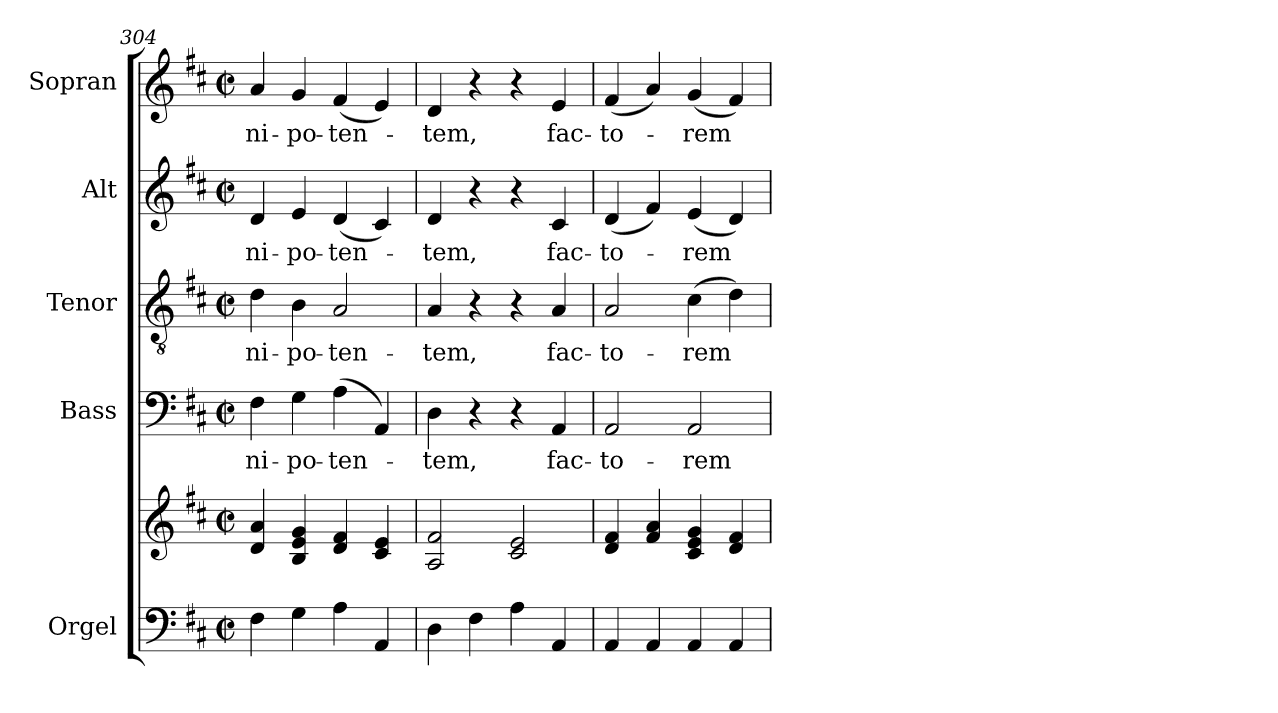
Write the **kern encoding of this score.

**kern	**kern	**kern	**text	**kern	**text	**kern	**text	**kern	**text
*part5	*part5	*part4	*part4	*part3	*part3	*part2	*part2	*part1	*part1
*staff6	*staff5	*staff4	*staff4	*staff3	*staff3	*staff2	*staff2	*staff1	*staff1
*I"Orgel	*	*I"Bass	*	*I"Tenor	*	*I"Alt	*	*I"Sopran	*
*I'Org.	*	*I'B.	*	*I'T.	*	*I'A.	*	*I'S.	*
*clefF4	*clefG2	*clefF4	*	*clefGv2	*	*clefG2	*	*clefG2	*
*k[f#c#]	*k[f#c#]	*k[f#c#]	*	*k[f#c#]	*	*k[f#c#]	*	*k[f#c#]	*
*D:	*D:	*D:	*	*D:	*	*D:	*	*D:	*
*M2/2	*M2/2	*M2/2	*	*M2/2	*	*M2/2	*	*M2/2	*
*met(c|)	*met(c|)	*met(c|)	*	*met(c|)	*	*met(c|)	*	*met(c|)	*
=304	=304	=304	=304	=304	=304	=304	=304	=304	=304
!	!	!	!LO:LY:b	!	!LO:LY:b	!	!LO:LY:b	!	!LO:LY:b
4F#\	4d/ 4a/	4F#\	-ni-	4d\	-ni-	4d/	-ni-	4a/	-ni-
!	!	!	!LO:LY:b	!	!LO:LY:b	!	!LO:LY:b	!	!LO:LY:b
4G\	4B/ 4e/ 4g/	4G\	-po-	4B\	-po-	4e/	-po-	4g/	-po-
!	!	!	!LO:LY:b	!	!LO:LY:b	!	!LO:LY:b	!	!LO:LY:b
4A\	4d/ 4f#/	(>4A\	-ten-	2A/	-ten-	(<4d/	-ten-	(<4f#/	-ten-
4AA/	4c#/ 4e/	4AA/)	.	.	.	4c#/)	.	4e/)	.
=305	=305	=305	=305	=305	=305	=305	=305	=305	=305
!	!	!	!LO:LY:b	!	!LO:LY:b	!	!LO:LY:b	!	!LO:LY:b
4D\	2A/ 2f#/	4D\	-tem,	4A/	-tem,	4d/	-tem,	4d/	-tem,
4F#\	.	4r	.	4r	.	4r	.	4r	.
4A\	2c#/ 2e/	4r	.	4r	.	4r	.	4r	.
!	!	!	!LO:LY:b	!	!LO:LY:b	!	!LO:LY:b	!	!LO:LY:b
4AA/	.	4AA/	fac-	4A/	fac-	4c#/	fac-	4e/	fac-
=306	=306	=306	=306	=306	=306	=306	=306	=306	=306
!	!	!	!LO:LY:b	!	!LO:LY:b	!	!LO:LY:b	!	!LO:LY:b
4AA/	4d/ 4f#/	2AA/	-to-	2A/	-to-	(<4d/	-to-	(<4f#/	-to-
4AA/	4f#/ 4a/	.	.	.	.	4f#/)	.	4a/)	.
!	!	!	!LO:LY:b	!	!LO:LY:b	!	!LO:LY:b	!	!LO:LY:b
4AA/	4c#/ 4e/ 4g/	2AA/	-rem	(>4c#\	-rem	(<4e/	-rem	(<4g/	-rem
4AA/	4d/ 4f#/	.	.	4d\)	.	4d/)	.	4f#/)	.
=	=	=	=	=	=	=	=	=	=
*-	*-	*-	*-	*-	*-	*-	*-	*-	*-
